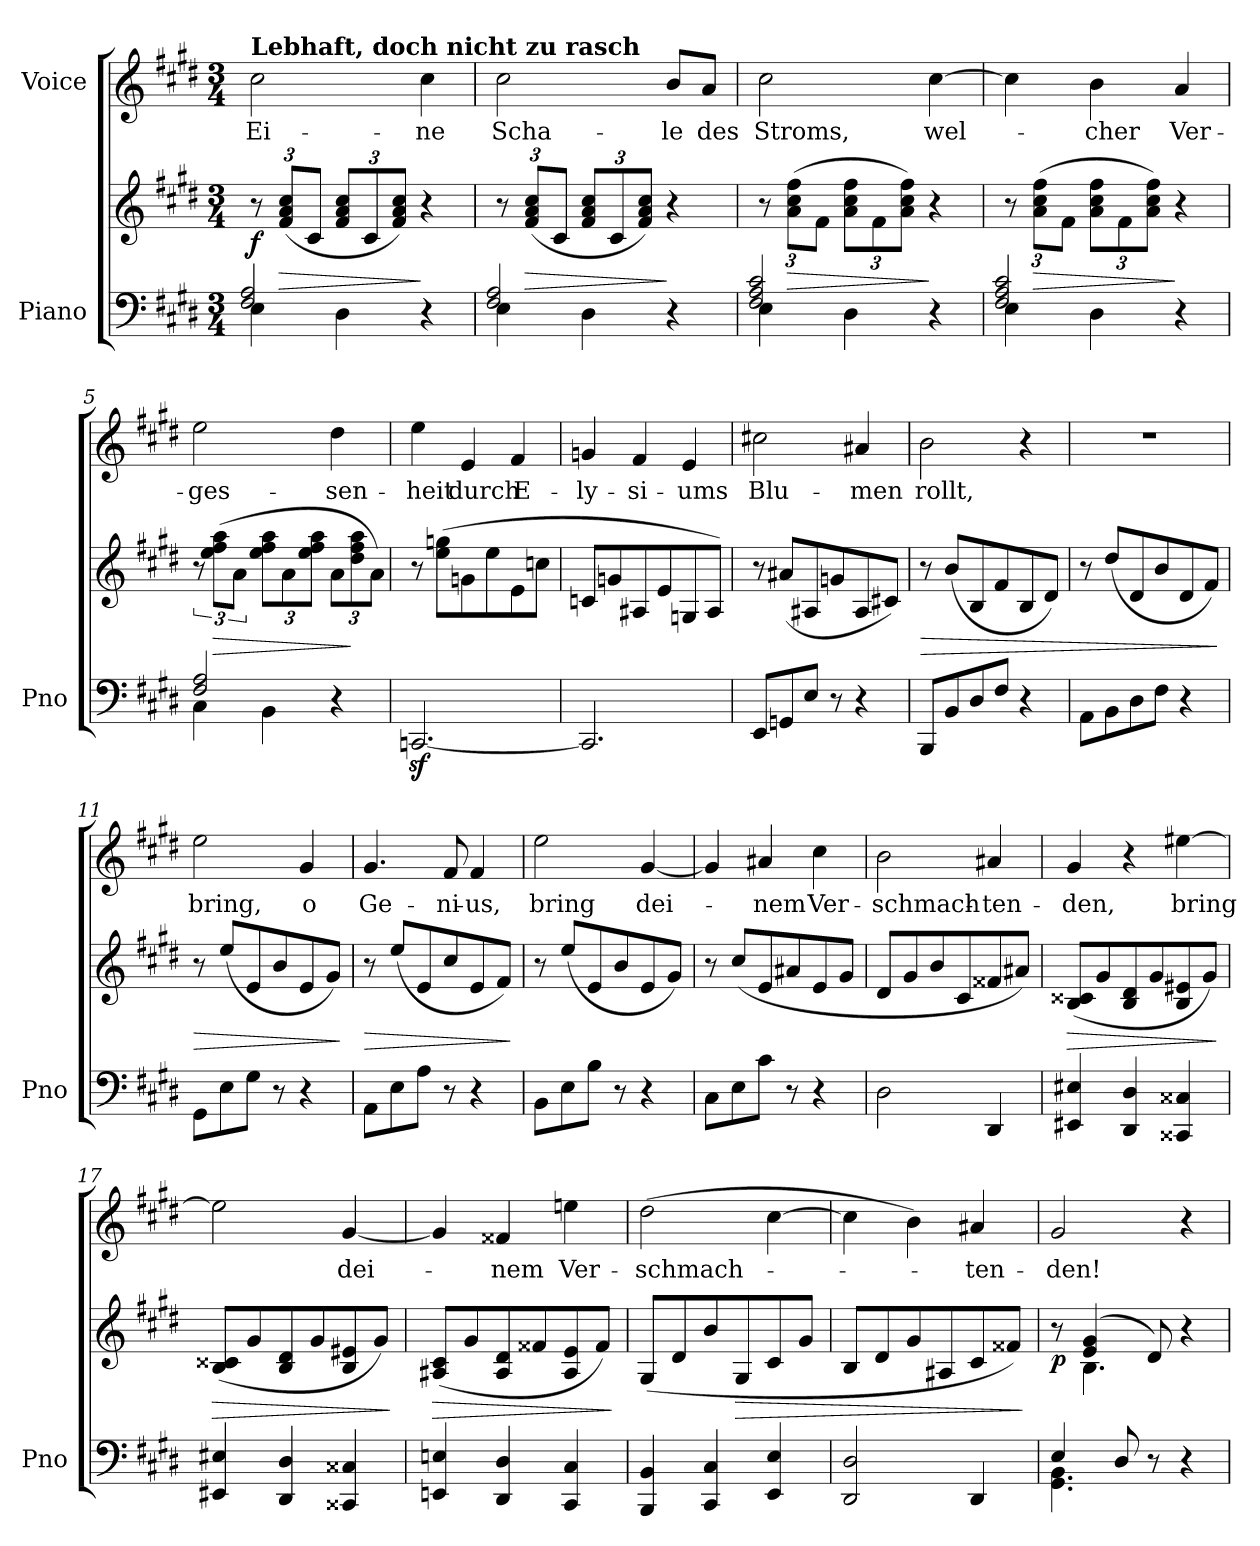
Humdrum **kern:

**kern	**kern	**dynam	**kern	**text
*part2	*part2	*part2	*part1	*part1
*staff3	*staff2	*staff2/3	*staff1	*staff1
*I"Piano	*	*	*I"Voice	*
*I'Pno	*	*	*	*
*clefF4	*clefG2	*	*clefG2	*
*k[f#c#g#d#]	*k[f#c#g#d#]	*	*k[f#c#g#d#]	*
*M3/4	*M3/4	*	*M3/4	*
=1	=1	=1	=1	=1
*^	*	*	*	*
*	*	*Xbrackettup	*	*	*
!	!	!	!	!LO:TX:a:B:t=Lebhaft, doch nicht zu rasch	!
!	!	!	!LO:DY:b	!	!
4E\	2F#/ 2A/	12r	f	2cc#\	Ei-
!	!	!	!LO:HP:b	!	!
.	.	(12f#/ 12a/ 12cc#/L	>	.	.
.	.	12c#/J	.	.	.
4D#\	.	12f#/ 12a/ 12cc#/L	.	.	.
.	.	12c#/	.	.	.
.	.	12f#/ 12a/ 12cc#/J)	.	.	.
4r	4ryy	4r	]	4cc#\	-ne
=2	=2	=2	=2	=2	=2
4E\	2F#/ 2A/	12r	.	2cc#\	Scha-
!	!	!	!LO:HP:b	!	!
.	.	(12f#/ 12a/ 12cc#/L	>	.	.
.	.	12c#/J	.	.	.
4D#\	.	12f#/ 12a/ 12cc#/L	.	.	.
.	.	12c#/	.	.	.
.	.	12f#/ 12a/ 12cc#/J)	.	.	.
4r	4ryy	4r	]	8b/L	-le
.	.	.	.	8a/J	des
=3	=3	=3	=3	=3	=3
4E\	2F#/ 2A/ 2c#/	12r	.	2cc#\	Stroms,
!	!	!	!LO:HP:b	!	!
.	.	(12a\ 12cc#\ 12ff#\L	>	.	.
.	.	12f#\J	.	.	.
*	*	*brackettup	*	*	*
4D#\	.	12a\ 12cc#\ 12ff#\L	.	.	.
.	.	12f#\	.	.	.
.	.	12a\ 12cc#\ 12ff#\J)	.	.	.
4r	4ryy	4r	]	[4cc#\	wel-
=4	=4	=4	=4	=4	=4
*	*	*Xbrackettup	*	*	*
4E\	2F#/ 2A/ 2c#/	12r	.	4cc#\]	.
!	!	!	!LO:HP:b	!	!
.	.	(12a\ 12cc#\ 12ff#\L	>	.	.
.	.	12f#\J	.	.	.
*	*	*brackettup	*	*	*
4D#\	.	12a\ 12cc#\ 12ff#\L	.	4b\	-cher
.	.	12f#\	.	.	.
.	.	12a\ 12cc#\ 12ff#\J)	.	.	.
4r	4ryy	4r	]	4a/	Ver-
=5	=5	=5	=5	=5	=5
4C#\	2F#/ 2A/	12r	.	2ee\	-ges-
!	!	!	!LO:HP:b	!	!
.	.	(12ee\ 12ff#\ 12aa\L	>	.	.
.	.	12a\J	.	.	.
4BB\	.	12ee\ 12ff#\ 12aa\L	.	.	.
.	.	12a\	.	.	.
.	.	12ee\ 12ff#\ 12aa\J	.	.	.
4r	4ryy	12a\L	.	4dd#\	-sen-
.	.	12dd#\ 12ff#\ 12aa\	]	.	.
.	.	12a\J)	.	.	.
*v	*v	*	*	*	*
=6	=6	=6	=6	=6
[2.CCnz</	8r	.	4ee\	-heit
.	(8ee\ 8ggn\L	.	.	.
.	8gn\	.	4e/	durch
.	8ee\	.	.	.
.	8e\	.	4f#/	E-
.	8ccn\J	.	.	.
=7	=7	=7	=7	=7
2.CC/]	8cn/L	.	4gn/	-ly-
.	8gn/	.	.	.
.	8A#X/	.	4f#/	-si-
.	8e/	.	.	.
.	8Gn/	.	4e/	-ums
.	8A#/J)	.	.	.
=8	=8	=8	=8	=8
8EE/L	8r	.	2cc#X\	Blu-
8GGn/	(8a#X/L	.	.	.
8E/J	8A#X/	.	.	.
8r	8gn/	.	.	.
4r	8A#/	.	4a#X/	-men
.	8c#X/J)	.	.	.
=9	=9	=9	=9	=9
!	!	!LO:HP:b	!	!
8BBB/L	8r	>	2b\	rollt,
8BB/	(8b/L	.	.	.
8D#/	8B/	.	.	.
8F#/J	8f#/	.	.	.
4r	8B/	.	4r	.
.	8d#/J)	.	.	.
=10	=10	=10	=10	=10
8AA\L	8r	.	2.r	.
8BB\	(8dd#/L	.	.	.
8D#\	8d#/	.	.	.
8F#\J	8b/	.	.	.
4r	8d#/	.	.	.
.	8f#/J)	.	.	.
.	.	]	.	.
=11	=11	=11	=11	=11
!	!	!LO:HP:b	!	!
8GG#\L	8r	>	2ee\	bring,
8E\	(8ee/L	.	.	.
8G#\J	8e/	.	.	.
8r	8b/	.	.	.
4r	8e/	.	4g#/	o
.	8g#/J)	.	.	.
.	.	]	.	.
=12	=12	=12	=12	=12
!	!	!LO:HP:b	!	!
8AA\L	8r	>	4.g#/	Ge-
8E\	(8ee/L	.	.	.
8A\J	8e/	.	.	.
8r	8cc#/	.	8f#/	-ni-
4r	8e/	.	4f#/	-us,
.	8f#/J)	.	.	.
.	.	]	.	.
=13	=13	=13	=13	=13
8BB\L	8r	.	2ee\	bring
8E\	(8ee/L	.	.	.
8B\J	8e/	.	.	.
8r	8b/	.	.	.
4r	8e/	.	[4g#/	dei-
.	8g#/J)	.	.	.
=14	=14	=14	=14	=14
8C#\L	8r	.	4g#/]	.
8E\	(8cc#/L	.	.	.
8c#\J	8e/	.	4a#X/	-nem
8r	8a#X/	.	.	.
4r	8e/	.	4cc#\	Ver-
.	8g#/J	.	.	.
=15	=15	=15	=15	=15
2D#\	8d#/L	.	2b\	schmach-
.	8g#/	.	.	.
.	8b/	.	.	.
.	8c#/	.	.	.
4DD#/	8f##X/	.	4a#X/	-ten-
.	8a#X/J)	.	.	.
=16	=16	=16	=16	=16
!	!	!LO:HP:b	!	!
4EE#X/ 4E#X/	(8B/ 8c##X/L	>	4g#/	-den,
.	8g#/	.	.	.
4DD#/ 4D#/	8B/ 8d#/	.	4r	.
.	8g#/	.	.	.
4CC##X/ 4C##X/	8B/ 8e#X/	.	[4ee#X\	-bring
.	8g#/J)	.	.	.
.	.	]	.	.
=17	=17	=17	=17	=17
!	!	!LO:HP:b	!	!
4EE#X/ 4E#X/	(8B/ 8c##X/L	>	2ee#\]	.
.	8g#/	.	.	.
4DD#/ 4D#/	8B/ 8d#/	.	.	.
.	8g#/	.	.	.
4CC##X/ 4C##X/	8B/ 8e#X/	.	[4g#/	dei-
.	8g#/J)	.	.	.
.	.	]	.	.
=18	=18	=18	=18	=18
!	!	!LO:HP:b	!	!
4EEn/ 4En/	(8A#X/ 8c#/L	>	4g#/]	.
.	8g#/	.	.	.
4DD#/ 4D#/	8A#/ 8d#/	.	4f##X/	-nem
.	8f##X/	.	.	.
4CC#/ 4C#/	8A#/ 8e/	.	4een\	Ver-
.	8f##/J)	.	.	.
.	.	]	.	.
=19	=19	=19	=19	=19
4BBB/ 4BB/	(8G#/L	.	(2dd#\	-schmach-
.	8d#/	.	.	.
4CC#/ 4C#/	8b\	.	.	.
!	!	!LO:HP:b	!	!
.	8G#/	>	.	.
4EE/ 4E/	8c#/	.	[4cc#\	.
.	8g#/J	.	.	.
=20	=20	=20	=20	=20
2DD#/ 2D#/	8B/L	.	4cc#\]	.
.	8d#/	.	.	.
.	8g#/	.	4b\)	.
.	8A#X/	.	.	.
4DD#/	8c#/	.	4a#X/	-ten-
.	8f##X/J)	.	.	.
.	.	]	.	.
=21	=21	=21	=21	=21
*^	*^	*	*	*
!	!	!	!	!LO:DY:b	!	!
4.GG#\ 4.BB\	4E/	8r	8ryy	p	2g#/	-den!
.	.	(4e/ 4g#/	4.B\	.	.	.
.	8D#/	.	.	.	.	.
8r	8ryy	8d#/)	.	.	.	.
4r	4ryy	4r	4ryy	.	4r	.
*v	*v	*	*	*	*	*
*	*v	*v	*	*	*
=	=	=	=	=
*-	*-	*-	*-	*-
